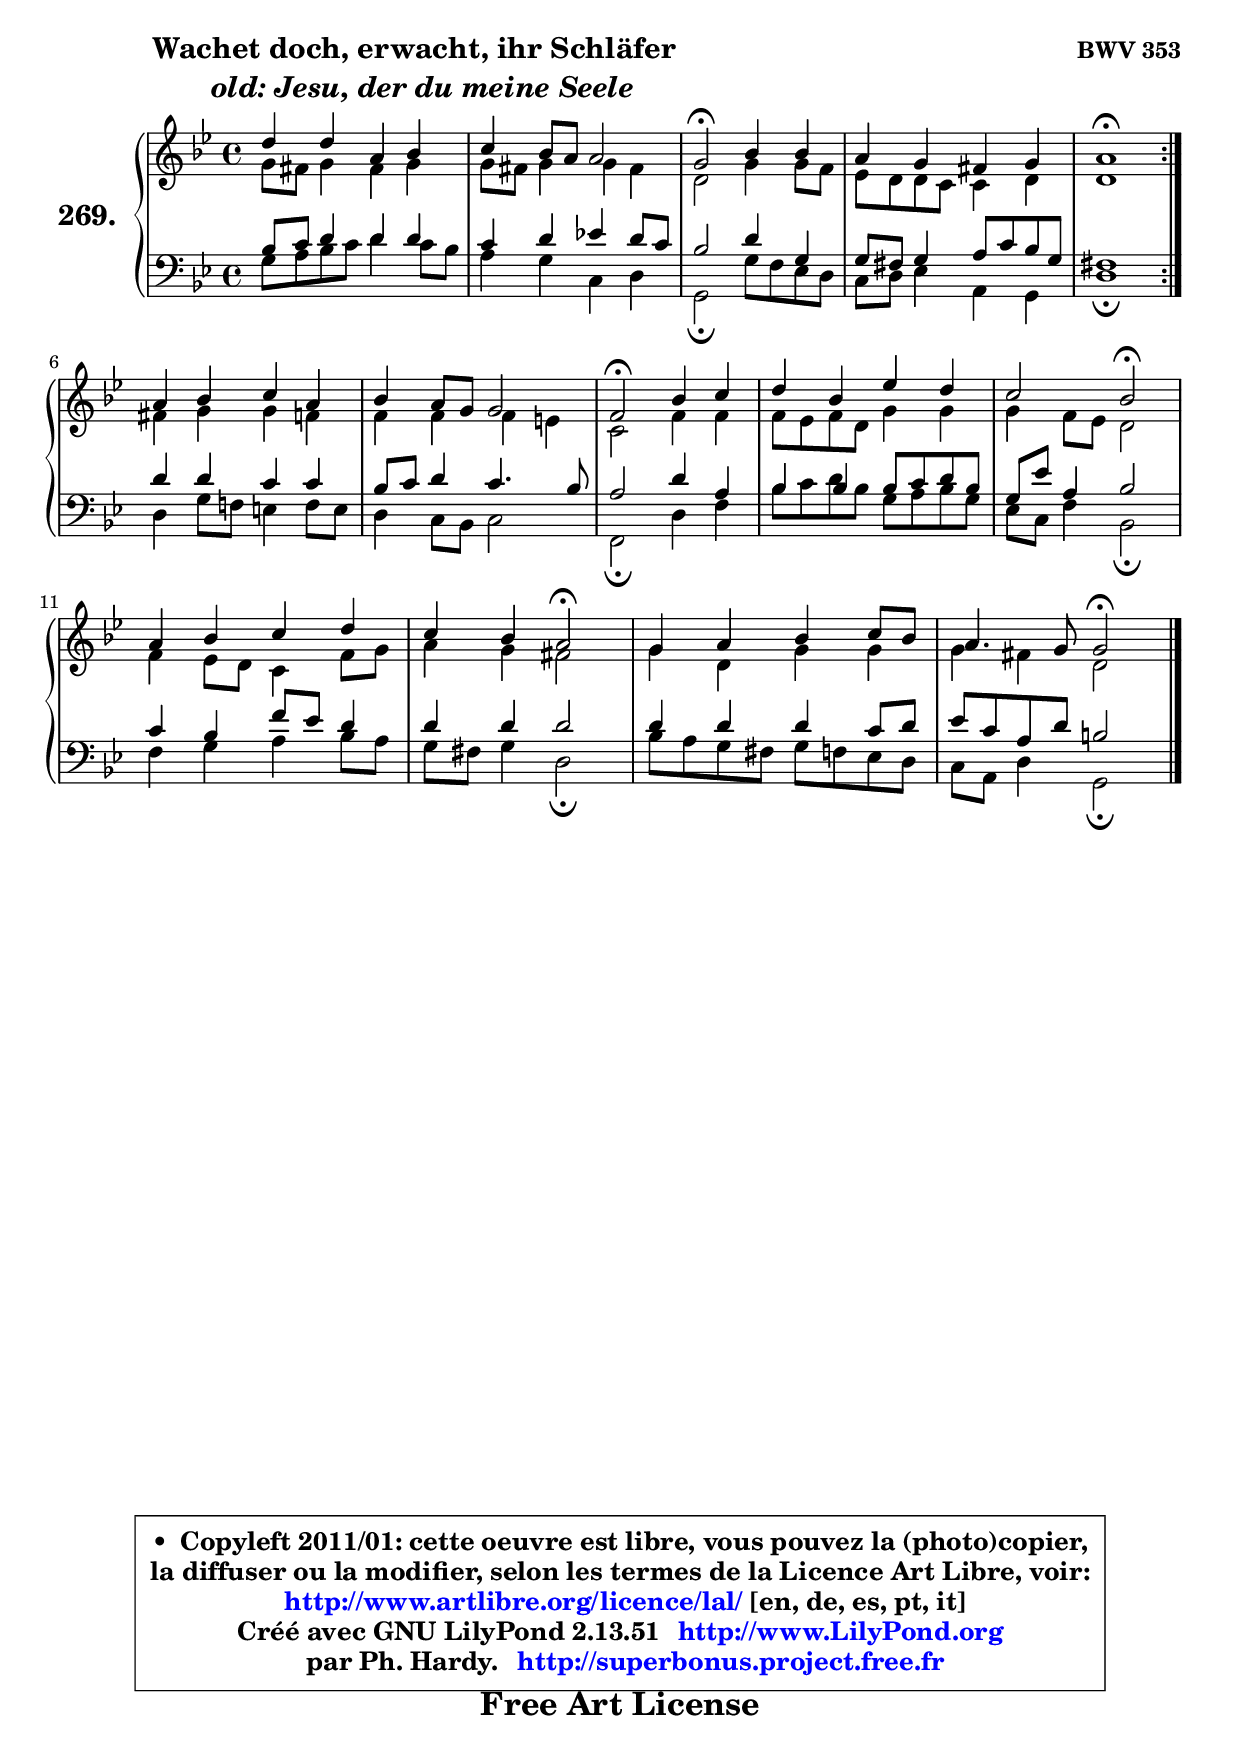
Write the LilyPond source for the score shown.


\version "2.13.51"

    \paper {
%	system-system-spacing #'padding = #0.1
%	score-system-spacing #'padding = #0.1
%	ragged-bottom = ##f
%	ragged-last-bottom = ##f
	}

    \header {
      opus = \markup { \bold "BWV 353" }
      piece = \markup { \hspace #9 \fontsize #2 \bold \column \center-align { \line {"Wachet doch, erwacht, ihr Schläfer"}
                     \line { \italic "  old: Jesu, der du meine Seele"}
                 } }
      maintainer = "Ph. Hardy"
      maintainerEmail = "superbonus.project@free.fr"
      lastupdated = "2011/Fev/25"
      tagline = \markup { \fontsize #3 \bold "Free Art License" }
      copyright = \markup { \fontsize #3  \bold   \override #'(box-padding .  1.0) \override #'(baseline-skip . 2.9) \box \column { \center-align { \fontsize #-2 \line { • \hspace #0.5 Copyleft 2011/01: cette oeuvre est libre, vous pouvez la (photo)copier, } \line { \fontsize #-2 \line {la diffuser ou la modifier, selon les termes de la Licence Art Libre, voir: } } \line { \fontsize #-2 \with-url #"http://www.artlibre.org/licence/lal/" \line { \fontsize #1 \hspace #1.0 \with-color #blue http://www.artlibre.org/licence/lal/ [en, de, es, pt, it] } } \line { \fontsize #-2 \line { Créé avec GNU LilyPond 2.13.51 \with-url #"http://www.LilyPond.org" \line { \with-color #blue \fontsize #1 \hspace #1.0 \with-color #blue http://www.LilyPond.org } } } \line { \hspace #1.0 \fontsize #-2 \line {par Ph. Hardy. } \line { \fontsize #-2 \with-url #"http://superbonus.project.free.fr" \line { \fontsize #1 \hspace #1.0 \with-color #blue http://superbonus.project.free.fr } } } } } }

	  }

  guidemidi = {
	\repeat volta 2 {
        R1 |
        R1 |
        \tempo 4 = 34 r2 \tempo 4 = 78 r2 |
        R1 |
        \tempo 4 = 34 r1 \tempo 4 = 78 | } %fin du repeat
        R1 |
        R1 |
        \tempo 4 = 34 r2 \tempo 4 = 78 r2 |
        R1 |
        r2 \tempo 4 = 34 r2 \tempo 4 = 78 |
        R1 |
        r2 \tempo 4 = 34 r2 \tempo 4 = 78 |
        R1 |
        r2 \tempo 4 = 34 r2 |
	}

  upper = {
	\time 4/4
	\key g \minor
	\clef treble
	\voiceOne
	<< { 
	% SOPRANO
	\set Voice.midiInstrument = "acoustic grand"
	\relative c'' {
	\repeat volta 2 {
        d4 d a bes |
        c4 bes8 a a2 |
        g2\fermata bes4 bes |
        a4 g fis g |
        a1\fermata | } %fin du repeat
\break
        a4 bes c a |
        bes4 a8 g g2 |
        f2\fermata bes4 c |
        d4 bes es d |
        c2 bes\fermata |
        a4 bes c d |
        c4 bes a2\fermata |
        g4 a bes c8 bes |
        a4. g8 g2\fermata |
        \bar "|."
	} % fin de relative
	}

	\context Voice="1" { \voiceTwo 
	% ALTO
	\set Voice.midiInstrument = "acoustic grand"
	\relative c'' {
	\repeat volta 2 {
        g8 fis g4 fis g |
        g8 fis g4 g fis |
        d2 g4 g8 f |
        es8 d d c c4 d |
        d1 | } %fin du repeat
        fis4 g g f |
        f4 f f e |
        c2 f4 f |
        f8 es f d g4 g |
        g4 f8 es d2 |
        f4 es8 d c4 f8 g |
        a4 g fis2 |
        g4 d g g |
        g4 fis d2 |
        \bar "|."
	} % fin de relative
	\oneVoice
	} >>
	}

    lower = {
	\time 4/4
	\key g \minor
	\clef bass
	\voiceOne
	<< { 
	% TENOR
	\set Voice.midiInstrument = "acoustic grand"
	\relative c' {
	\repeat volta 2 {
        bes8 c d4 d d |
        c4 d es! d8 c |
        bes2 d4 g, |
        g8 fis g4 a8 c bes g |
        fis1 | } %fin du repeat
        d'4 d c c |
        bes8 c d4 c4. bes8 |
        a2 d4 a |
        bes4 bes4 bes8 c d bes |
        g8 es' a,4 bes2 |
        c4 bes f'8 es d4 |
        d4 d d2 |
        d4 d d c8 d |
        es8 c a d b2 |
        \bar "|."
	} % fin de relative
	}
	\context Voice="1" { \voiceTwo 
	% BASS
	\set Voice.midiInstrument = "acoustic grand"
	\relative c' {
	\repeat volta 2 {
        g8 a bes c d4 c8 bes |
        a4 g c, d |
        g,2\fermata g'8 f es d |
        c8 d es4 a, g |
        d'1\fermata | } %fin du repeat
        d4 g8 f! e4 f8 e |
        d4 c8 bes c2 |
        f,2\fermata d'4 f |
        bes8 c d8 bes g a bes g |
        es8 c f4 bes,2\fermata |
        f'4 g a bes8 a |
        g8 fis g4 d2\fermata |
        bes'8 a g fis g f es d |
        c8 a d4 g,2\fermata |
        \bar "|."
	} % fin de relative
	\oneVoice
	} >>
	}


    \score { 

	\new PianoStaff <<
	\set PianoStaff.instrumentName = \markup { \bold \huge "269." }
	\new Staff = "upper" \upper
	\new Staff = "lower" \lower
	>>

    \layout {
%	ragged-last = ##f
	   }

         } % fin de score

  \score {
    \unfoldRepeats { << \guidemidi \upper \lower >> }
    \midi {
    \context {
     \Staff
      \remove "Staff_performer"
               }

     \context {
      \Voice
       \consists "Staff_performer"
                }

     \context { 
      \Score
      tempoWholesPerMinute = #(ly:make-moment 78 4)
		}
	    }
	}

